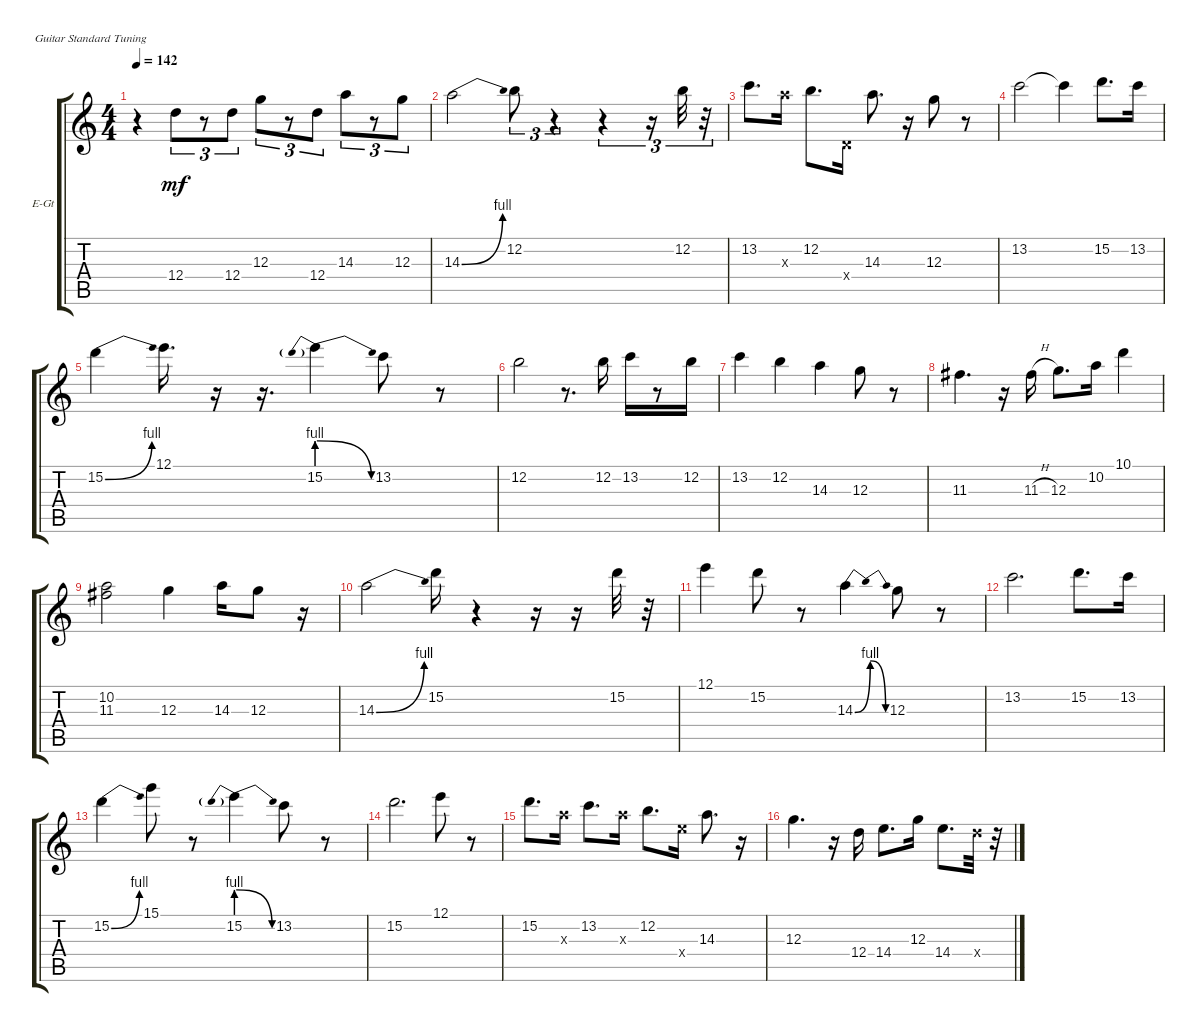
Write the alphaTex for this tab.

\defaultSystemsLayout 4
\bracketExtendMode groupsimilarinstruments
\firstSystemTrackNameOrientation horizontal
\otherSystemsTrackNameOrientation horizontal
\track ("Electric Guitar" "E-Gt") {instrument overdrivenguitar}
\staff {score tabs}
\tuning (E4 B3 G3 D3 A2 E2)
\ts (4 4)
\tempo 142
\clef g2
\ks c
r.4{dy mf instrument overdrivenguitar} 12.4.8{tu (3 2)} r.8{tu (3 2)} 12.4.8{tu (3 2)} 12.3.8{tu (3 2)} r.8{tu (3 2)} 12.4.8{tu (3 2)} 14.3.8{tu (3 2)} r.8{tu (3 2)} 12.3.8{tu (3 2)} |
14.3{be (bend 14.399999999999999 0 40.8 4)}.2 12.2.8{tu (3 2)} r.4{tu (3 2)} r.4{tu (3 2)} r.16{tu (3 2)} 12.2.32{tu (3 2)} r.32{tu (3 2)} |
13.2.8{d} 14.3{x}.16 12.2.8{d} 0.4{x}.16 14.3.8{d} r.16 12.3.8 r.8 |
13.2.2 13.2{t}.4 15.2.8{d} 13.2.16 |
15.2{be (bend 13.2 0 37.199999999999996 4)}.4 12.1.16{d} r.16 r.16{d} 15.2{be (prebendrelease 0 4 28.2 0)}.4 13.2.8 r.8 |
12.2.2 r.8{d} 12.2.16 13.2.16 r.8 12.2.16 |
13.2.4 12.2.4 14.3.4 12.3.8 r.8 |
11.3.4{d} r.16 11.3{h}.16 12.3.8{d} 10.2.16 10.1.4 |
(10.2 11.3).2 12.3.4 14.3.16 12.3.8 r.16 |
14.3{be (bend 17.4 0 36 4)}.2 15.2.16 r.4 r.16 r.16 15.2.32 r.32 |
12.1.4 15.2.8 r.8 14.3{be (bendrelease 0 0 7.199999999999999 4 20.4 4 30 0)}.4 12.3.8 r.8 |
13.2.2{d} 15.2.8{d} 13.2.16 |
15.2{be (bend 0 0 15 4)}.4 15.1.8 r.8 15.2{be (prebendrelease 0 4 15 0)}.4 13.2.8 r.8 |
15.2.2{d} 12.1.8 r.8 |
15.2.8{d} 14.3{x}.16 13.2.8{d} 14.3{x}.16 12.2.8{d} 14.4{x}.16 14.3.8{d} r.16 |
12.3.4{d} r.16 12.4.16 14.4.8{d} 12.3.16 14.4.8{d} 12.4{x}.32 r.32
